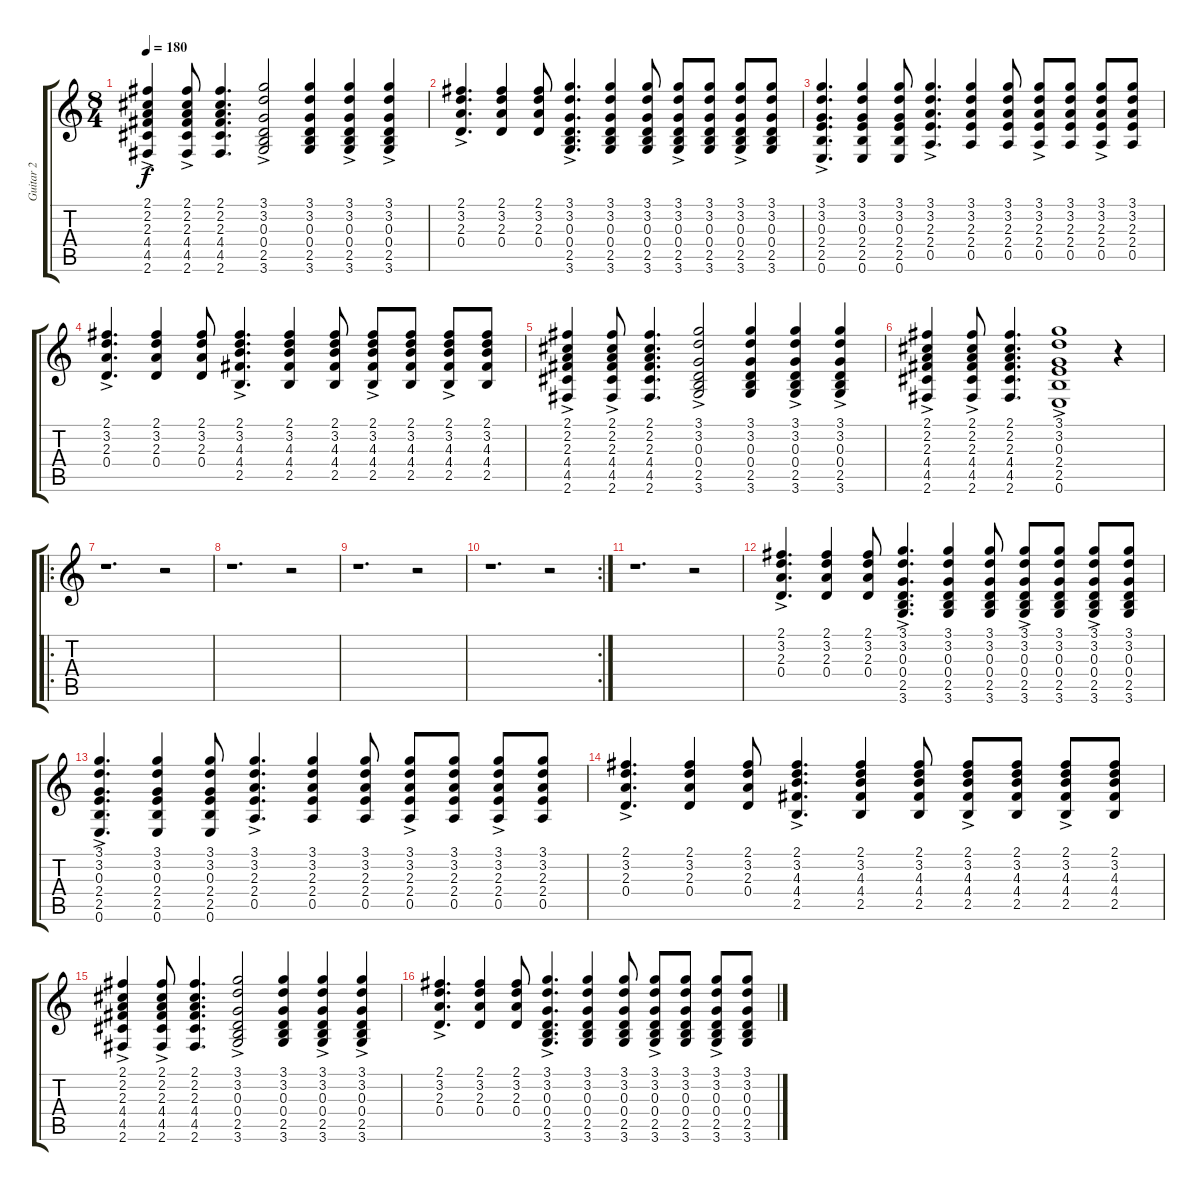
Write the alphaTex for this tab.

\track ("Guitar 2" "Guitar 2") {instrument electricguitarclean}
\staff {score tabs}
\tuning (E4 B3 G3 D3 A2 E2) {hide}
\ts (8 4)
\tempo 180
\clef g2
\ks c
(2.1{ac} 2.2 2.3 4.4 4.5 2.6).4{dy f} (2.1{ac} 2.2 2.3 4.4 4.5 2.6).8 (2.1 2.2 2.3 4.4 4.5 2.6).4{d} (3.1{ac} 3.2 0.3 0.4 2.5 3.6).2 (3.1 3.2 0.3 0.4 2.5 3.6).4 (3.1{ac} 3.2 0.3 0.4 2.5 3.6).4 (3.1{ac} 3.2 0.3 0.4 2.5 3.6).4 |
(2.1{ac} 3.2 2.3 0.4).4{d} (2.1 3.2 2.3 0.4).4 (2.1 3.2 2.3 0.4).8 (3.1{ac} 3.2 0.3 0.4 2.5 3.6).4{d} (3.1 3.2 0.3 0.4 2.5 3.6).4 (3.1 3.2 0.3 0.4 2.5 3.6).8 (3.1{ac} 3.2 0.3 0.4 2.5 3.6).8 (3.1 3.2 0.3 0.4 2.5 3.6).8 (3.1{ac} 3.2 0.3 0.4 2.5 3.6).8 (3.1 3.2 0.3 0.4 2.5 3.6).8 |
(3.1{ac} 3.2 0.3 2.4 2.5 0.6).4{d} (3.1 3.2 0.3 2.4 2.5 0.6).4 (3.1 3.2 0.3 2.4 2.5 0.6).8 (3.1{ac} 3.2 2.3 2.4 0.5).4{d} (3.1 3.2 2.3 2.4 0.5).4 (3.1 3.2 2.3 2.4 0.5).8 (3.1{ac} 3.2 2.3 2.4 0.5).8 (3.1 3.2 2.3 2.4 0.5).8 (3.1{ac} 3.2 2.3 2.4 0.5).8 (3.1 3.2 2.3 2.4 0.5).8 |
(2.1{ac} 3.2 2.3 0.4).4{d} (2.1 3.2 2.3 0.4).4 (2.1 3.2 2.3 0.4).8 (2.1{ac} 3.2 4.3 4.4 2.5).4{d} (2.1 3.2 4.3 4.4 2.5).4 (2.1 3.2 4.3 4.4 2.5).8 (2.1{ac} 3.2 4.3 4.4 2.5).8 (2.1 3.2 4.3 4.4 2.5).8 (2.1{ac} 3.2 4.3 4.4 2.5).8 (2.1 3.2 4.3 4.4 2.5).8 |
(2.1{ac} 2.2 2.3 4.4 4.5 2.6).4 (2.1{ac} 2.2 2.3 4.4 4.5 2.6).8 (2.1 2.2 2.3 4.4 4.5 2.6).4{d} (3.1{ac} 3.2 0.3 0.4 2.5 3.6).2 (3.1 3.2 0.3 0.4 2.5 3.6).4 (3.1{ac} 3.2 0.3 0.4 2.5 3.6).4 (3.1{ac} 3.2 0.3 0.4 2.5 3.6).4 |
(2.1{ac} 2.2 2.3 4.4 4.5 2.6).4 (2.1{ac} 2.2 2.3 4.4 4.5 2.6).8 (2.1 2.2 2.3 4.4 4.5 2.6).4{d} (3.1 3.2{ac} 0.3 2.4 2.5 0.6).1 r.4 |
\ro
r.1{d} r.2 |
r.1{d} r.2 |
r.1{d} r.2 |
\rc 2
r.1{d} r.2 |
r.1{d} r.2 |
(2.1{ac} 3.2 2.3 0.4).4{d} (2.1 3.2 2.3 0.4).4 (2.1 3.2 2.3 0.4).8 (3.1{ac} 3.2 0.3 0.4 2.5 3.6).4{d} (3.1 3.2 0.3 0.4 2.5 3.6).4 (3.1 3.2 0.3 0.4 2.5 3.6).8 (3.1{ac} 3.2 0.3 0.4 2.5 3.6).8 (3.1 3.2 0.3 0.4 2.5 3.6).8 (3.1{ac} 3.2 0.3 0.4 2.5 3.6).8 (3.1 3.2 0.3 0.4 2.5 3.6).8 |
(3.1{ac} 3.2 0.3 2.4 2.5 0.6).4{d} (3.1 3.2 0.3 2.4 2.5 0.6).4 (3.1 3.2 0.3 2.4 2.5 0.6).8 (3.1{ac} 3.2 2.3 2.4 0.5).4{d} (3.1 3.2 2.3 2.4 0.5).4 (3.1 3.2 2.3 2.4 0.5).8 (3.1{ac} 3.2 2.3 2.4 0.5).8 (3.1 3.2 2.3 2.4 0.5).8 (3.1{ac} 3.2 2.3 2.4 0.5).8 (3.1 3.2 2.3 2.4 0.5).8 |
(2.1{ac} 3.2 2.3 0.4).4{d} (2.1 3.2 2.3 0.4).4 (2.1 3.2 2.3 0.4).8 (2.1{ac} 3.2 4.3 4.4 2.5).4{d} (2.1 3.2 4.3 4.4 2.5).4 (2.1 3.2 4.3 4.4 2.5).8 (2.1{ac} 3.2 4.3 4.4 2.5).8 (2.1 3.2 4.3 4.4 2.5).8 (2.1{ac} 3.2 4.3 4.4 2.5).8 (2.1 3.2 4.3 4.4 2.5).8 |
(2.1{ac} 2.2 2.3 4.4 4.5 2.6).4 (2.1{ac} 2.2 2.3 4.4 4.5 2.6).8 (2.1 2.2 2.3 4.4 4.5 2.6).4{d} (3.1{ac} 3.2 0.3 0.4 2.5 3.6).2 (3.1 3.2 0.3 0.4 2.5 3.6).4 (3.1{ac} 3.2 0.3 0.4 2.5 3.6).4 (3.1{ac} 3.2 0.3 0.4 2.5 3.6).4 |
(2.1{ac} 3.2 2.3 0.4).4{d} (2.1 3.2 2.3 0.4).4 (2.1 3.2 2.3 0.4).8 (3.1{ac} 3.2 0.3 0.4 2.5 3.6).4{d} (3.1 3.2 0.3 0.4 2.5 3.6).4 (3.1 3.2 0.3 0.4 2.5 3.6).8 (3.1{ac} 3.2 0.3 0.4 2.5 3.6).8 (3.1 3.2 0.3 0.4 2.5 3.6).8 (3.1{ac} 3.2 0.3 0.4 2.5 3.6).8 (3.1 3.2 0.3 0.4 2.5 3.6).8
